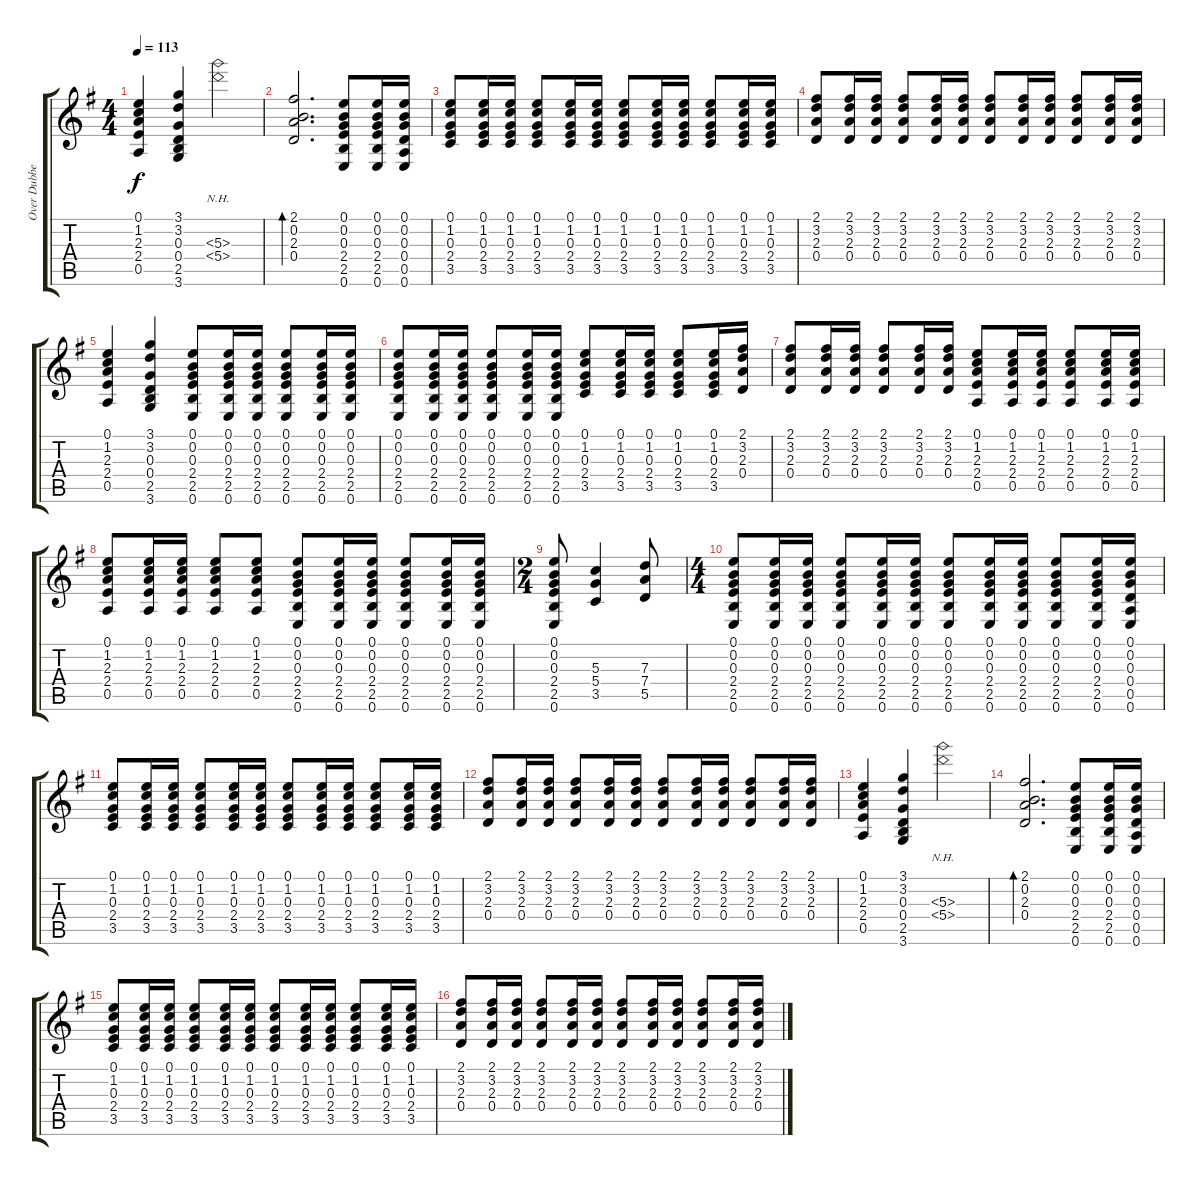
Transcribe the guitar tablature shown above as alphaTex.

\track ("Over Dubbed Guitar" "Over Dubbe") {instrument electricguitarclean}
\staff {score tabs}
\tuning (E4 B3 G3 D3 A2 E2) {hide}
\ts (4 4)
\tempo 113
\clef g2
\ks eminor
(0.1 1.2 2.3 2.4 0.5).4{dy f} (3.1 3.2 0.3 0.4 2.5 3.6).4 (5.3{nh} 5.4{nh}).2{volume 11 instrument electricguitarclean} |
(2.1 0.2 2.3 0.4).2{d bd 480} (0.1 0.2 0.3 2.4 2.5 0.6).8{volume 5 balance 16} (0.1 0.2 0.3 2.4 2.5 0.6).16 (0.1 0.2 0.3 0.4 0.5 0.6).16 |
(0.1 1.2 0.3 2.4 3.5).8 (0.1 1.2 0.3 2.4 3.5).16 (0.1 1.2 0.3 2.4 3.5).16 (0.1 1.2 0.3 2.4 3.5).8 (0.1 1.2 0.3 2.4 3.5).16 (0.1 1.2 0.3 2.4 3.5).16 (0.1 1.2 0.3 2.4 3.5).8 (0.1 1.2 0.3 2.4 3.5).16 (0.1 1.2 0.3 2.4 3.5).16 (0.1 1.2 0.3 2.4 3.5).8 (0.1 1.2 0.3 2.4 3.5).16 (0.1 1.2 0.3 2.4 3.5).16 |
(2.1 3.2 2.3 0.4).8 (2.1 3.2 2.3 0.4).16 (2.1 3.2 2.3 0.4).16 (2.1 3.2 2.3 0.4).8 (2.1 3.2 2.3 0.4).16 (2.1 3.2 2.3 0.4).16 (2.1 3.2 2.3 0.4).8 (2.1 3.2 2.3 0.4).16 (2.1 3.2 2.3 0.4).16 (2.1 3.2 2.3 0.4).8 (2.1 3.2 2.3 0.4).16 (2.1 3.2 2.3 0.4).16 |
(0.1 1.2 2.3 2.4 0.5).4 (3.1 3.2 0.3 0.4 2.5 3.6).4 (0.1 0.2 0.3 2.4 2.5 0.6).8 (0.1 0.2 0.3 2.4 2.5 0.6).16 (0.1 0.2 0.3 2.4 2.5 0.6).16 (0.1 0.2 0.3 2.4 2.5 0.6).8 (0.1 0.2 0.3 2.4 2.5 0.6).16 (0.1 0.2 0.3 2.4 2.5 0.6).16 |
(0.1 0.2 0.3 2.4 2.5 0.6).8 (0.1 0.2 0.3 2.4 2.5 0.6).16 (0.1 0.2 0.3 2.4 2.5 0.6).16 (0.1 0.2 0.3 2.4 2.5 0.6).8 (0.1 0.2 0.3 2.4 2.5 0.6).16 (0.1 0.2 0.3 2.4 2.5 0.6).16 (0.1 1.2 0.3 2.4 3.5).8 (0.1 1.2 0.3 2.4 3.5).16 (0.1 1.2 0.3 2.4 3.5).16 (0.1 1.2 0.3 2.4 3.5).8 (0.1 1.2 0.3 2.4 3.5).16 (2.1 3.2 2.3 0.4).16 |
(2.1 3.2 2.3 0.4).8 (2.1 3.2 2.3 0.4).16 (2.1 3.2 2.3 0.4).16 (2.1 3.2 2.3 0.4).8 (2.1 3.2 2.3 0.4).16 (2.1 3.2 2.3 0.4).16 (0.1 1.2 2.3 2.4 0.5).8 (0.1 1.2 2.3 2.4 0.5).16 (0.1 1.2 2.3 2.4 0.5).16 (0.1 1.2 2.3 2.4 0.5).8 (0.1 1.2 2.3 2.4 0.5).16 (0.1 1.2 2.3 2.4 0.5).16 |
(0.1 1.2 2.3 2.4 0.5).8 (0.1 1.2 2.3 2.4 0.5).16 (0.1 1.2 2.3 2.4 0.5).16 (0.1 1.2 2.3 2.4 0.5).8 (0.1 1.2 2.3 2.4 0.5).8 (0.1 0.2 0.3 2.4 2.5 0.6).8 (0.1 0.2 0.3 2.4 2.5 0.6).16 (0.1 0.2 0.3 2.4 2.5 0.6).16 (0.1 0.2 0.3 2.4 2.5 0.6).8 (0.1 0.2 0.3 2.4 2.5 0.6).16 (0.1 0.2 0.3 2.4 2.5 0.6).16 |
\ts (2 4)
(0.1 0.2 0.3 2.4 2.5 0.6).8 (5.3 5.4 3.5).4 (7.3 7.4 5.5).8 |
\ts (4 4)
(0.1 0.2 0.3 2.4 2.5 0.6).8{volume 7 balance 16} (0.1 0.2 0.3 2.4 2.5 0.6).16 (0.1 0.2 0.3 2.4 2.5 0.6).16 (0.1 0.2 0.3 2.4 2.5 0.6).8 (0.1 0.2 0.3 2.4 2.5 0.6).16 (0.1 0.2 0.3 2.4 2.5 0.6).16 (0.1 0.2 0.3 2.4 2.5 0.6).8 (0.1 0.2 0.3 2.4 2.5 0.6).16 (0.1 0.2 0.3 2.4 2.5 0.6).16 (0.1 0.2 0.3 2.4 2.5 0.6).8 (0.1 0.2 0.3 2.4 2.5 0.6).16 (0.1 0.2 0.3 0.4 0.5 0.6).16 |
(0.1 1.2 0.3 2.4 3.5).8 (0.1 1.2 0.3 2.4 3.5).16 (0.1 1.2 0.3 2.4 3.5).16 (0.1 1.2 0.3 2.4 3.5).8 (0.1 1.2 0.3 2.4 3.5).16 (0.1 1.2 0.3 2.4 3.5).16 (0.1 1.2 0.3 2.4 3.5).8 (0.1 1.2 0.3 2.4 3.5).16 (0.1 1.2 0.3 2.4 3.5).16 (0.1 1.2 0.3 2.4 3.5).8 (0.1 1.2 0.3 2.4 3.5).16 (0.1 1.2 0.3 2.4 3.5).16 |
(2.1 3.2 2.3 0.4).8 (2.1 3.2 2.3 0.4).16 (2.1 3.2 2.3 0.4).16 (2.1 3.2 2.3 0.4).8 (2.1 3.2 2.3 0.4).16 (2.1 3.2 2.3 0.4).16 (2.1 3.2 2.3 0.4).8 (2.1 3.2 2.3 0.4).16 (2.1 3.2 2.3 0.4).16 (2.1 3.2 2.3 0.4).8 (2.1 3.2 2.3 0.4).16 (2.1 3.2 2.3 0.4).16 |
(0.1 1.2 2.3 2.4 0.5).4 (3.1 3.2 0.3 0.4 2.5 3.6).4 (5.3{nh} 5.4{nh}).2{volume 11 instrument electricguitarclean} |
(2.1 0.2 2.3 0.4).2{d bd 480} (0.1 0.2 0.3 2.4 2.5 0.6).8{volume 5 balance 16} (0.1 0.2 0.3 2.4 2.5 0.6).16 (0.1 0.2 0.3 0.4 0.5 0.6).16 |
(0.1 1.2 0.3 2.4 3.5).8 (0.1 1.2 0.3 2.4 3.5).16 (0.1 1.2 0.3 2.4 3.5).16 (0.1 1.2 0.3 2.4 3.5).8 (0.1 1.2 0.3 2.4 3.5).16 (0.1 1.2 0.3 2.4 3.5).16 (0.1 1.2 0.3 2.4 3.5).8 (0.1 1.2 0.3 2.4 3.5).16 (0.1 1.2 0.3 2.4 3.5).16 (0.1 1.2 0.3 2.4 3.5).8 (0.1 1.2 0.3 2.4 3.5).16 (0.1 1.2 0.3 2.4 3.5).16 |
(2.1 3.2 2.3 0.4).8 (2.1 3.2 2.3 0.4).16 (2.1 3.2 2.3 0.4).16 (2.1 3.2 2.3 0.4).8 (2.1 3.2 2.3 0.4).16 (2.1 3.2 2.3 0.4).16 (2.1 3.2 2.3 0.4).8 (2.1 3.2 2.3 0.4).16 (2.1 3.2 2.3 0.4).16 (2.1 3.2 2.3 0.4).8 (2.1 3.2 2.3 0.4).16 (2.1 3.2 2.3 0.4).16
